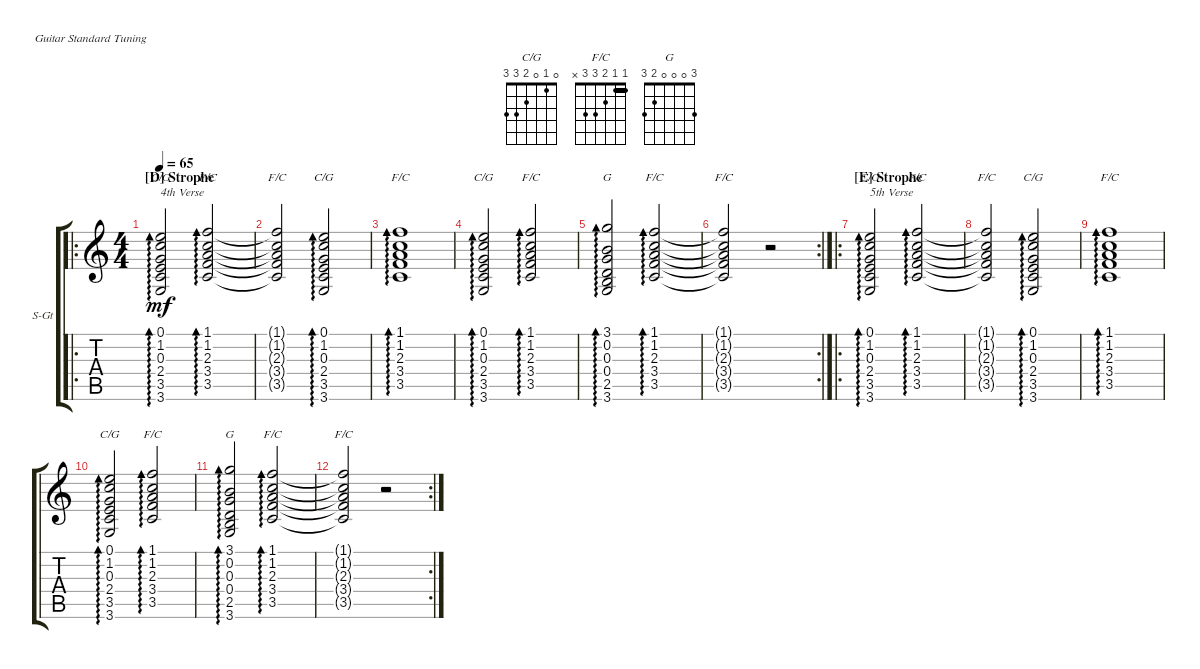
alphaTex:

\defaultSystemsLayout 4
\bracketExtendMode groupsimilarinstruments
\firstSystemTrackNameOrientation horizontal
\otherSystemsTrackNameOrientation horizontal
\track ("Steel Guitar" "S-Gt") {instrument acousticguitarsteel}
\staff {score tabs}
\tuning (E4 B3 G3 D3 A2 E2)
\chord ("C/G" 0 1 0 2 3 3)
\chord ("F/C" 1 1 2 3 3 x) {barre 1}
\chord ("G" 3 0 0 0 2 3)
\ro
\ts (4 4)
\section ("D" "Strophe")
\tempo 65
\clef g2
\ks c
(3.6 3.5 2.4 0.3 1.2 0.1).2{ad 0 ch "C/G" txt "4th Verse" dy mf} (3.5 3.4 2.3 1.2 1.1).2{ad 0 ch "F/C"} |
(3.5{t} 3.4{t} 2.3{t} 1.2{t} 1.1{t}).2{ch "F/C"} (3.6 3.5 2.4 0.3 1.2 0.1).2{ad 0 ch "C/G"} |
(3.5 3.4 2.3 1.2 1.1).1{ad 0 ch "F/C"} |
(3.6 3.5 2.4 0.3 1.2 0.1).2{ad 0 ch "C/G"} (3.5 3.4 2.3 1.2 1.1).2{ad 0 ch "F/C"} |
(3.6 2.5 0.4 0.3 0.2 3.1).2{ad 0 ch "G"} (3.5 3.4 2.3 1.2 1.1).2{ad 0 ch "F/C"} |
\rc 2
(3.5{t} 3.4{t} 2.3{t} 1.2{t} 1.1{t}).2{ch "F/C"} r.2 |
\ro
\section ("E" "Strophe")
(3.6 3.5 2.4 0.3 1.2 0.1).2{ad 0 ch "C/G" txt "5th Verse"} (3.5 3.4 2.3 1.2 1.1).2{ad 0 ch "F/C"} |
(3.5{t} 3.4{t} 2.3{t} 1.2{t} 1.1{t}).2{ch "F/C"} (3.6 3.5 2.4 0.3 1.2 0.1).2{ad 0 ch "C/G"} |
(3.5 3.4 2.3 1.2 1.1).1{ad 0 ch "F/C"} |
(3.6 3.5 2.4 0.3 1.2 0.1).2{ad 0 ch "C/G"} (3.5 3.4 2.3 1.2 1.1).2{ad 0 ch "F/C"} |
(3.6 2.5 0.4 0.3 0.2 3.1).2{ad 0 ch "G"} (3.5 3.4 2.3 1.2 1.1).2{ad 0 ch "F/C"} |
\rc 2
(3.5{t} 3.4{t} 2.3{t} 1.2{t} 1.1{t}).2{ch "F/C"} r.2
